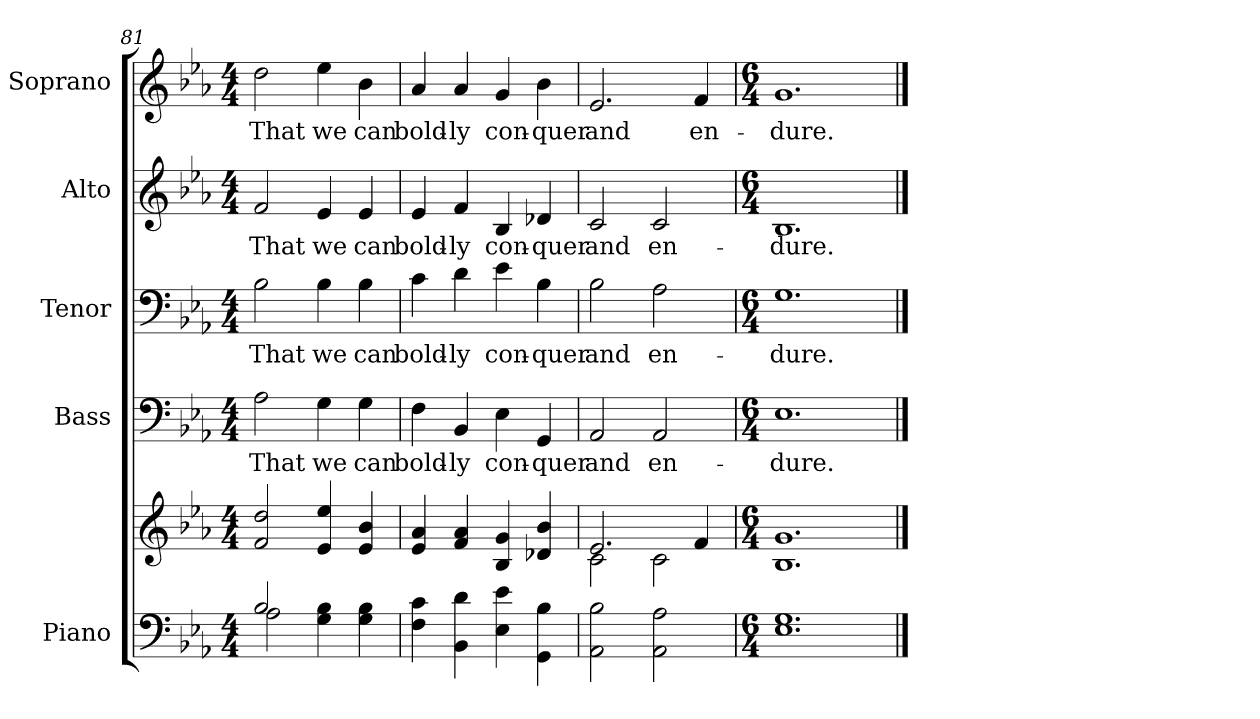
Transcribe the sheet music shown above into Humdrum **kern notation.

**kern	**kern	**kern	**text	**kern	**text	**kern	**text	**kern	**text
*part5	*part5	*part4	*part4	*part3	*part3	*part2	*part2	*part1	*part1
*staff6	*staff5	*staff4	*staff4	*staff3	*staff3	*staff2	*staff2	*staff1	*staff1
*I"Piano	*	*I"Bass	*	*I"Tenor	*	*I"Alto	*	*I"Soprano	*
*I'Pno.	*	*I'B.	*	*I'T.	*	*I'A.	*	*I'S.	*
*clefF4	*clefG2	*clefF4	*	*clefF4	*	*clefG2	*	*clefG2	*
*k[b-e-a-]	*k[b-e-a-]	*k[b-e-a-]	*	*k[b-e-a-]	*	*k[b-e-a-]	*	*k[b-e-a-]	*
*E-:	*E-:	*E-:	*	*E-:	*	*E-:	*	*E-:	*
*M4/4	*M4/4	*M4/4	*	*M4/4	*	*M4/4	*	*M4/4	*
=81	=81	=81	=81	=81	=81	=81	=81	=81	=81
*^	*	*	*	*	*	*	*	*	*
!	!	!	!	!LO:LY:b:color=#000000	!	!	!	!	!	!
!	!	!	!	!	!	!LO:LY:b:color=#000000	!	!	!	!
!	!	!	!	!	!	!	!	!LO:LY:b:color=#000000	!	!
!	!	!	!	!	!	!	!	!	!	!LO:LY:b:color=#000000
2B-i/	2A-i\	2fi/ 2ddi	2A-i\	That	2B-i\	That	2fi/	That	2ddi\	That
!	!	!	!	!LO:LY:b:color=#000000	!	!	!	!	!	!
!	!	!	!	!	!	!LO:LY:b:color=#000000	!	!	!	!
!	!	!	!	!	!	!	!	!LO:LY:b:color=#000000	!	!
!	!	!	!	!	!	!	!	!	!	!LO:LY:b:color=#000000
4Gi\ 4B-i	2ryy	4e-i/ 4ee-i	4Gi\	we	4B-i\	we	4e-i/	we	4ee-i\	we
!	!	!	!	!LO:LY:b:color=#000000	!	!	!	!	!	!
!	!	!	!	!	!	!LO:LY:b:color=#000000	!	!	!	!
!	!	!	!	!	!	!	!	!LO:LY:b:color=#000000	!	!
!	!	!	!	!	!	!	!	!	!	!LO:LY:b:color=#000000
4Gi\ 4B-i	.	4e-i/ 4b-i	4Gi\	can	4B-i\	can	4e-i/	can	4b-i\	can
*v	*v	*	*	*	*	*	*	*	*	*
=82	=82	=82	=82	=82	=82	=82	=82	=82	=82
!	!	!	!LO:LY:b:color=#000000	!	!	!	!	!	!
!	!	!	!	!	!LO:LY:b:color=#000000	!	!	!	!
!	!	!	!	!	!	!	!LO:LY:b:color=#000000	!	!
!	!	!	!	!	!	!	!	!	!LO:LY:b:color=#000000
4Fi\ 4ci	4e-i/ 4a-i	4Fi\	bold-	4ci\	bold-	4e-i/	bold-	4a-i/	bold-
!	!	!	!LO:LY:b:color=#000000	!	!	!	!	!	!
!	!	!	!	!	!LO:LY:b:color=#000000	!	!	!	!
!	!	!	!	!	!	!	!LO:LY:b:color=#000000	!	!
!	!	!	!	!	!	!	!	!	!LO:LY:b:color=#000000
4BB-i\ 4di	4fi/ 4a-i	4BB-i/	-ly	4di\	-ly	4fi/	-ly	4a-i/	-ly
!	!	!	!LO:LY:b:color=#000000	!	!	!	!	!	!
!	!	!	!	!	!LO:LY:b:color=#000000	!	!	!	!
!	!	!	!	!	!	!	!LO:LY:b:color=#000000	!	!
!	!	!	!	!	!	!	!	!	!LO:LY:b:color=#000000
4E-i\ 4e-i	4B-i/ 4gi	4E-i\	con-	4e-i\	con-	4B-i/	con-	4gi/	con-
!	!	!	!LO:LY:b:color=#000000	!	!	!	!	!	!
!	!	!	!	!	!LO:LY:b:color=#000000	!	!	!	!
!	!	!	!	!	!	!	!LO:LY:b:color=#000000	!	!
!	!	!	!	!	!	!	!	!	!LO:LY:b:color=#000000
4GGi\ 4B-i	4d-Xi/ 4b-i	4GGi/	-quer	4B-i\	-quer	4d-Xi/	-quer	4b-i\	-quer
!!LO:PB:g=z
=83	=83	=83	=83	=83	=83	=83	=83	=83	=83
*	*^	*	*	*	*	*	*	*	*
!	!	!	!	!LO:LY:b:color=#000000	!	!	!	!	!	!
!	!	!	!	!	!	!LO:LY:b:color=#000000	!	!	!	!
!	!	!	!	!	!	!	!	!LO:LY:b:color=#000000	!	!
!	!	!	!	!	!	!	!	!	!	!LO:LY:b:color=#000000
2AA-i\ 2B-i	2.e-i/	2ci\	2AA-i/	and	2B-i\	and	2ci/	and	2.e-i/	and
!	!	!	!	!LO:LY:b:color=#000000	!	!	!	!	!	!
!	!	!	!	!	!	!LO:LY:b:color=#000000	!	!	!	!
!	!	!	!	!	!	!	!	!LO:LY:b:color=#000000	!	!
2AA-i\ 2A-i	.	2ci\	2AA-i/	en-	2A-i\	en-	2ci/	en-	.	.
!	!	!	!	!	!	!	!	!	!	!LO:LY:b:color=#000000
.	4fi/	.	.	.	.	.	.	.	4fi/	en-
*	*v	*v	*	*	*	*	*	*	*	*
=84	=84	=84	=84	=84	=84	=84	=84	=84	=84
*M6/4	*M6/4	*M6/4	*	*M6/4	*	*M6/4	*	*M6/4	*
!	!	!	!LO:LY:b:color=#000000	!	!	!	!	!	!
!	!	!	!	!	!LO:LY:b:color=#000000	!	!	!	!
!	!	!	!	!	!	!	!LO:LY:b:color=#000000	!	!
!	!	!	!	!	!	!	!	!	!LO:LY:b:color=#000000
1.E-i 1.Gi	1.B-i 1.gi	1.E-i	-dure.	1.Gi	-dure.	1.B-i	-dure.	1.gi	-dure.
==	==	==	==	==	==	==	==	==	==
*-	*-	*-	*-	*-	*-	*-	*-	*-	*-
